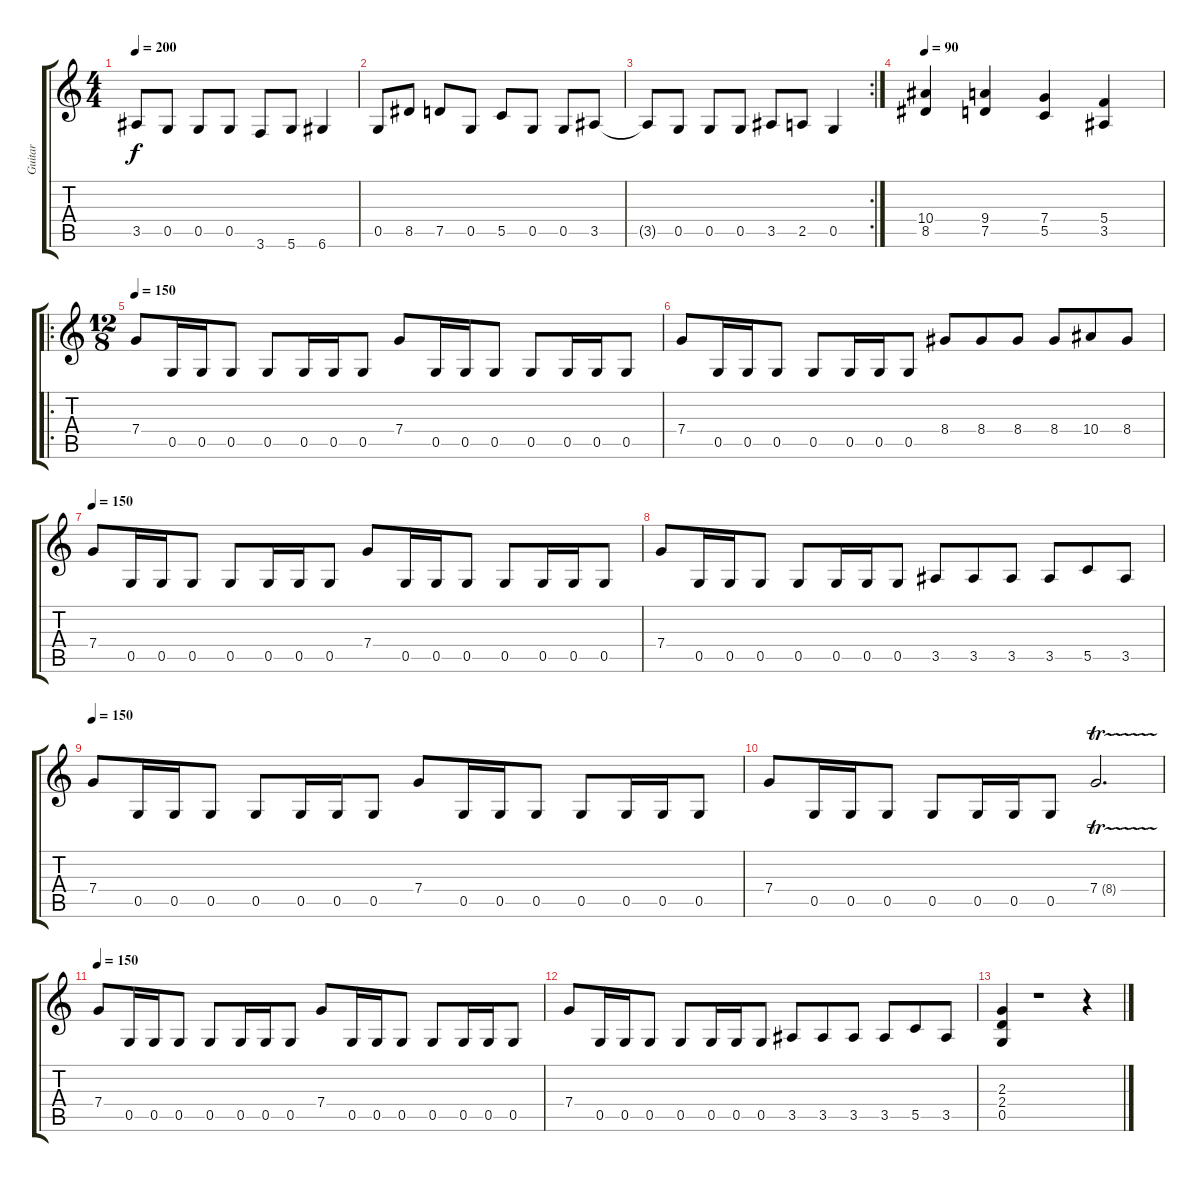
\track ("Guitar" "Guitar") {instrument distortionguitar}
\staff {score tabs}
\tuning (D4 A3 F3 C3 G2 D2) {hide}
\ts (4 4)
\tempo 200
\clef g2
\ks c
3.5{t}.8{dy f} 0.5.8 0.5.8 0.5.8 3.6.8 5.6.8 6.6.4 |
0.5.8 8.5.8 7.5.8 0.5.8 5.5.8 0.5.8 0.5.8 3.5.8 |
\rc 2
3.5{t}.8 0.5.8 0.5.8 0.5.8 3.5.8 2.5.8 0.5.4 |
\tempo 90
(10.4 8.5).4 (9.4 7.5).4 (7.4 5.5).4 (5.4 3.5).4 |
\ro
\ts (12 8)
\tempo 150
7.4.8 0.5.16 0.5.16 0.5.8 0.5.8 0.5.16 0.5.16 0.5.8 7.4.8 0.5.16 0.5.16 0.5.8 0.5.8 0.5.16 0.5.16 0.5.8 |
7.4.8 0.5.16 0.5.16 0.5.8 0.5.8 0.5.16 0.5.16 0.5.8 8.4.8 8.4.8 8.4.8 8.4.8 10.4.8 8.4.8 |
\tempo 150
7.4.8 0.5.16 0.5.16 0.5.8 0.5.8 0.5.16 0.5.16 0.5.8 7.4.8 0.5.16 0.5.16 0.5.8 0.5.8 0.5.16 0.5.16 0.5.8 |
7.4.8 0.5.16 0.5.16 0.5.8 0.5.8 0.5.16 0.5.16 0.5.8 3.5.8 3.5.8 3.5.8 3.5.8 5.5.8 3.5.8 |
\tempo 150
7.4.8 0.5.16 0.5.16 0.5.8 0.5.8 0.5.16 0.5.16 0.5.8 7.4.8 0.5.16 0.5.16 0.5.8 0.5.8 0.5.16 0.5.16 0.5.8 |
7.4.8 0.5.16 0.5.16 0.5.8 0.5.8 0.5.16 0.5.16 0.5.8 7.4{tr (8 16)}.2{d} |
\tempo 150
7.4.8 0.5.16 0.5.16 0.5.8 0.5.8 0.5.16 0.5.16 0.5.8 7.4.8 0.5.16 0.5.16 0.5.8 0.5.8 0.5.16 0.5.16 0.5.8 |
7.4.8 0.5.16 0.5.16 0.5.8 0.5.8 0.5.16 0.5.16 0.5.8 3.5.8 3.5.8 3.5.8 3.5.8 5.5.8 3.5.8 |
(2.3 2.4 0.5).4 r.1 r.4
